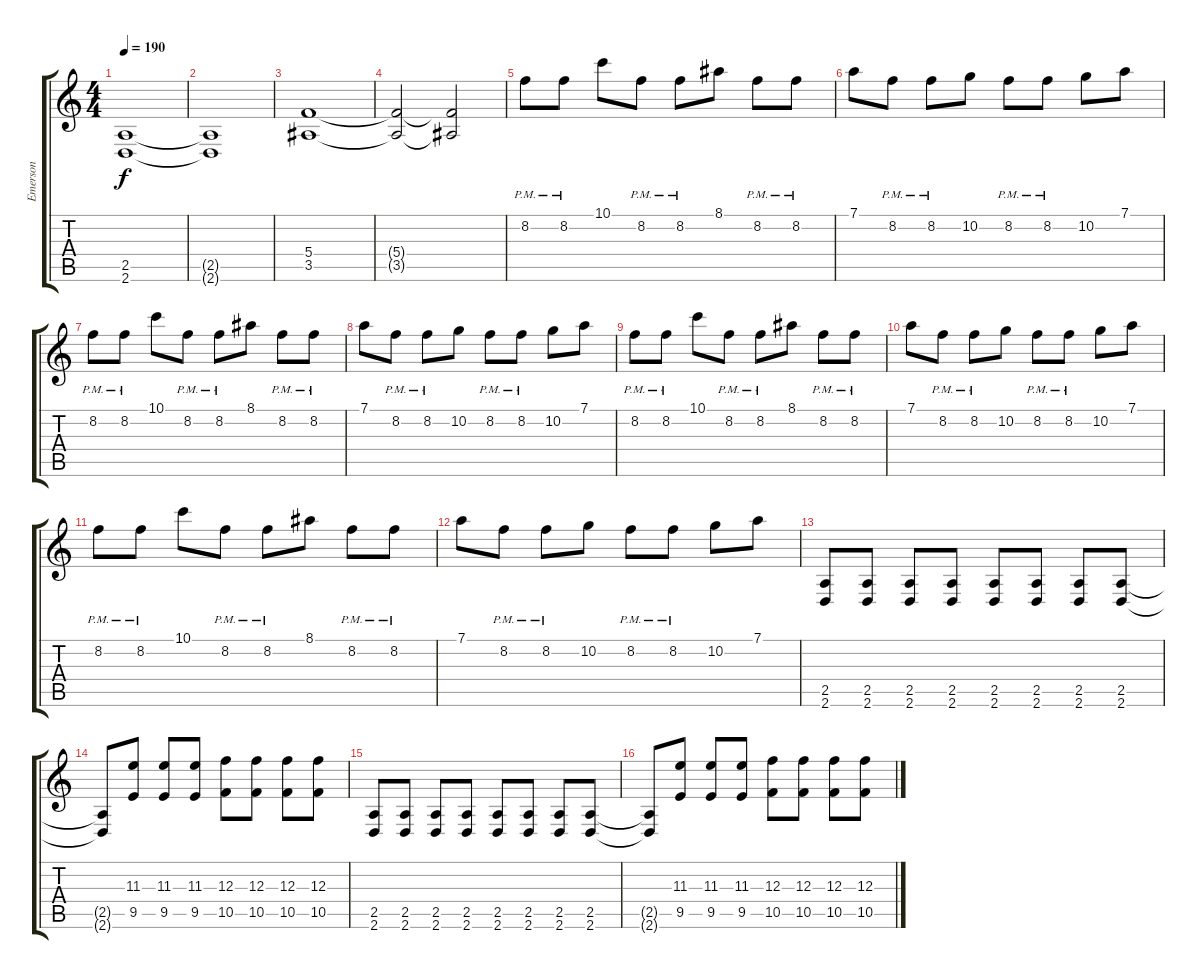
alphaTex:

\track ("Emerson" "Emerson") {instrument distortionguitar}
\staff {score tabs}
\tuning (D4 A3 F3 C3 G2 C2) {hide}
\ts (4 4)
\tempo 190
\clef g2
\ks c
(2.5 2.6).1{dy f} |
(2.5{t} 2.6{t}).1 |
(5.4 3.5).1 |
(5.4{t} 3.5{t}).2 (5.4{t} 3.5{t}).2 |
8.2{pm}.8 8.2{pm}.8 10.1.8 8.2{pm}.8 8.2{pm}.8 8.1.8 8.2{pm}.8 8.2{pm}.8 |
7.1.8 8.2{pm}.8 8.2{pm}.8 10.2.8 8.2{pm}.8 8.2{pm}.8 10.2.8 7.1.8 |
8.2{pm}.8 8.2{pm}.8 10.1.8 8.2{pm}.8 8.2{pm}.8 8.1.8 8.2{pm}.8 8.2{pm}.8 |
7.1.8 8.2{pm}.8 8.2{pm}.8 10.2.8 8.2{pm}.8 8.2{pm}.8 10.2.8 7.1.8 |
8.2{pm}.8 8.2{pm}.8 10.1.8 8.2{pm}.8 8.2{pm}.8 8.1.8 8.2{pm}.8 8.2{pm}.8 |
7.1.8 8.2{pm}.8 8.2{pm}.8 10.2.8 8.2{pm}.8 8.2{pm}.8 10.2.8 7.1.8 |
8.2{pm}.8 8.2{pm}.8 10.1.8 8.2{pm}.8 8.2{pm}.8 8.1.8 8.2{pm}.8 8.2{pm}.8 |
7.1.8 8.2{pm}.8 8.2{pm}.8 10.2.8 8.2{pm}.8 8.2{pm}.8 10.2.8 7.1.8 |
(2.5 2.6).8 (2.5 2.6).8 (2.5 2.6).8 (2.5 2.6).8 (2.5 2.6).8 (2.5 2.6).8 (2.5 2.6).8 (2.5 2.6).8 |
(2.5{t} 2.6{t}).8 (11.3 9.5).8 (11.3 9.5).8 (11.3 9.5).8 (12.3 10.5).8 (12.3 10.5).8 (12.3 10.5).8 (12.3 10.5).8 |
(2.5 2.6).8 (2.5 2.6).8 (2.5 2.6).8 (2.5 2.6).8 (2.5 2.6).8 (2.5 2.6).8 (2.5 2.6).8 (2.5 2.6).8 |
(2.5{t} 2.6{t}).8 (11.3 9.5).8 (11.3 9.5).8 (11.3 9.5).8 (12.3 10.5).8 (12.3 10.5).8 (12.3 10.5).8 (12.3 10.5).8
